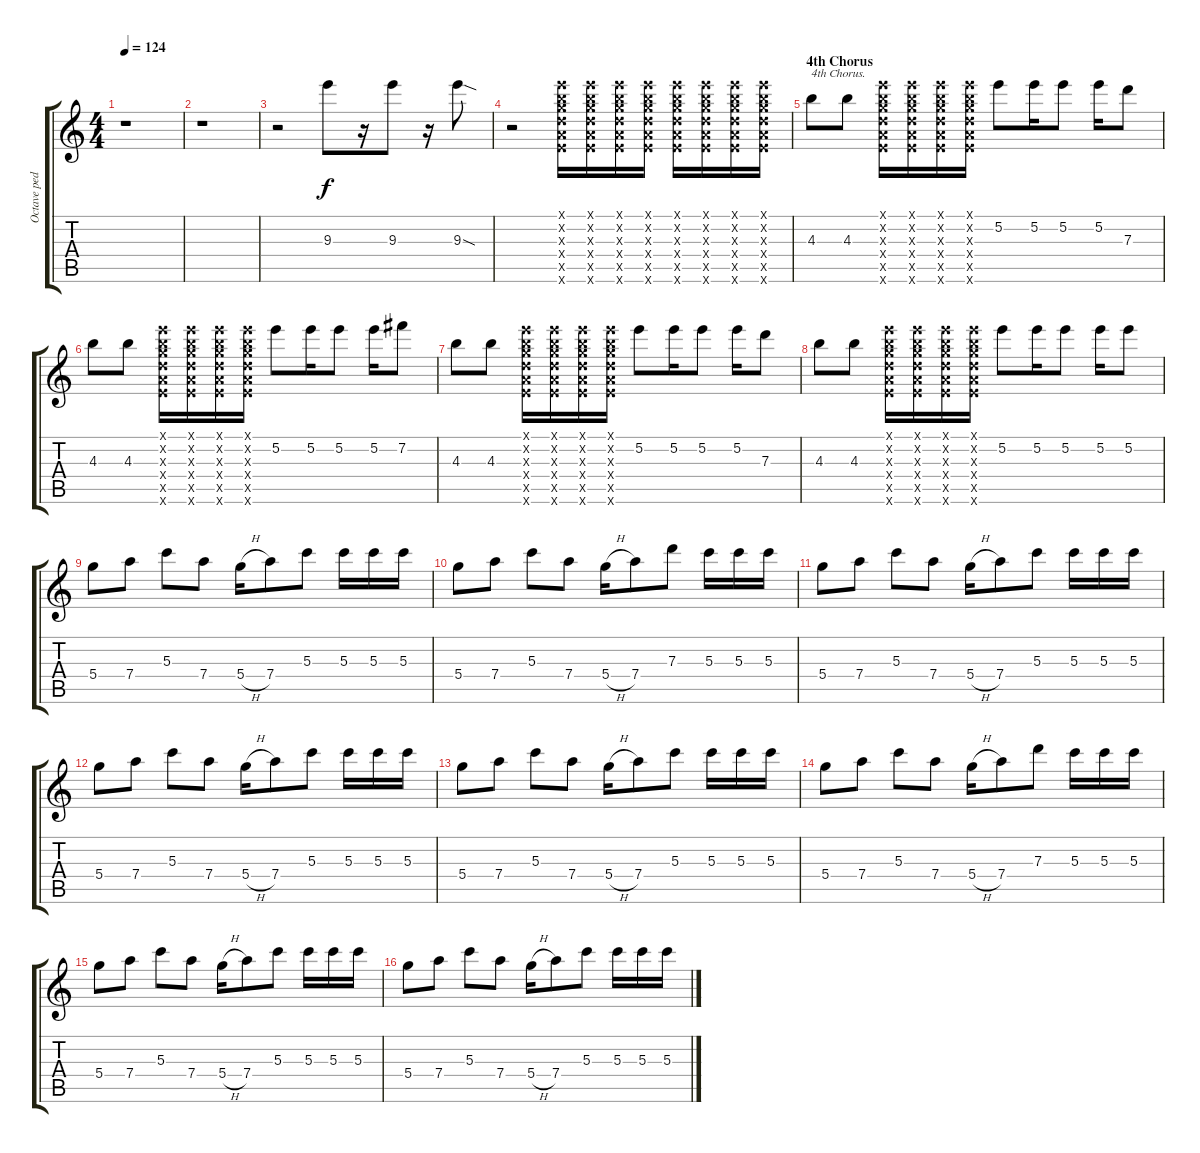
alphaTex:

\track ("Octave pedal" "Octave ped") {instrument overdrivenguitar}
\staff {score tabs}
\tuning (E5 B4 G4 D4 A3 E3) {hide}
\ts (4 4)
\tempo 124
\clef g2
\ks c
r.1{dy f} |
r.1 |
r.2 9.3.8 r.16 9.3.8 r.16 9.3{sod}.8 |
r.2 (0.1{x} 0.2{x} 0.3{x} 0.4{x} 0.5{x} 0.6{x}).16 (0.1{x} 0.2{x} 0.3{x} 0.4{x} 0.5{x} 0.6{x}).16 (0.1{x} 0.2{x} 0.3{x} 0.4{x} 0.5{x} 0.6{x}).16 (0.1{x} 0.2{x} 0.3{x} 0.4{x} 0.5{x} 0.6{x}).16 (0.1{x} 0.2{x} 0.3{x} 0.4{x} 0.5{x} 0.6{x}).16 (0.1{x} 0.2{x} 0.3{x} 0.4{x} 0.5{x} 0.6{x}).16 (0.1{x} 0.2{x} 0.3{x} 0.4{x} 0.5{x} 0.6{x}).16 (0.1{x} 0.2{x} 0.3{x} 0.4{x} 0.5{x} 0.6{x}).16 |
\section ("" "4th Chorus")
4.3.8{txt "4th Chorus."} 4.3.8 (0.1{x} 0.2{x} 0.3{x} 0.4{x} 0.5{x} 0.6{x}).16 (0.1{x} 0.2{x} 0.3{x} 0.4{x} 0.5{x} 0.6{x}).16 (0.1{x} 0.2{x} 0.3{x} 0.4{x} 0.5{x} 0.6{x}).16 (0.1{x} 0.2{x} 0.3{x} 0.4{x} 0.5{x} 0.6{x}).16 5.2.8 5.2.16 5.2.8 5.2.16 7.3.8 |
4.3.8 4.3.8 (0.1{x} 0.2{x} 0.3{x} 0.4{x} 0.5{x} 0.6{x}).16 (0.1{x} 0.2{x} 0.3{x} 0.4{x} 0.5{x} 0.6{x}).16 (0.1{x} 0.2{x} 0.3{x} 0.4{x} 0.5{x} 0.6{x}).16 (0.1{x} 0.2{x} 0.3{x} 0.4{x} 0.5{x} 0.6{x}).16 5.2.8 5.2.16 5.2.8 5.2.16 7.2.8 |
4.3.8 4.3.8 (0.1{x} 0.2{x} 0.3{x} 0.4{x} 0.5{x} 0.6{x}).16 (0.1{x} 0.2{x} 0.3{x} 0.4{x} 0.5{x} 0.6{x}).16 (0.1{x} 0.2{x} 0.3{x} 0.4{x} 0.5{x} 0.6{x}).16 (0.1{x} 0.2{x} 0.3{x} 0.4{x} 0.5{x} 0.6{x}).16 5.2.8 5.2.16 5.2.8 5.2.16 7.3.8 |
4.3.8 4.3.8 (0.1{x} 0.2{x} 0.3{x} 0.4{x} 0.5{x} 0.6{x}).16 (0.1{x} 0.2{x} 0.3{x} 0.4{x} 0.5{x} 0.6{x}).16 (0.1{x} 0.2{x} 0.3{x} 0.4{x} 0.5{x} 0.6{x}).16 (0.1{x} 0.2{x} 0.3{x} 0.4{x} 0.5{x} 0.6{x}).16 5.2.8 5.2.16 5.2.8 5.2.16 5.2.8 |
5.4.8 7.4.8 5.3.8 7.4.8 5.4{h}.16 7.4.8 5.3.8 5.3.16 5.3.16 5.3.16 |
5.4.8 7.4.8 5.3.8 7.4.8 5.4{h}.16 7.4.8 7.3.8 5.3.16 5.3.16 5.3.16 |
5.4.8 7.4.8 5.3.8 7.4.8 5.4{h}.16 7.4.8 5.3.8 5.3.16 5.3.16 5.3.16 |
5.4.8 7.4.8 5.3.8 7.4.8 5.4{h}.16 7.4.8 5.3.8 5.3.16 5.3.16 5.3.16 |
5.4.8 7.4.8 5.3.8 7.4.8 5.4{h}.16 7.4.8 5.3.8 5.3.16 5.3.16 5.3.16 |
5.4.8 7.4.8 5.3.8 7.4.8 5.4{h}.16 7.4.8 7.3.8 5.3.16 5.3.16 5.3.16 |
5.4.8 7.4.8 5.3.8 7.4.8 5.4{h}.16 7.4.8 5.3.8 5.3.16 5.3.16 5.3.16 |
5.4.8 7.4.8 5.3.8 7.4.8 5.4{h}.16 7.4.8 5.3.8 5.3.16 5.3.16 5.3.16
